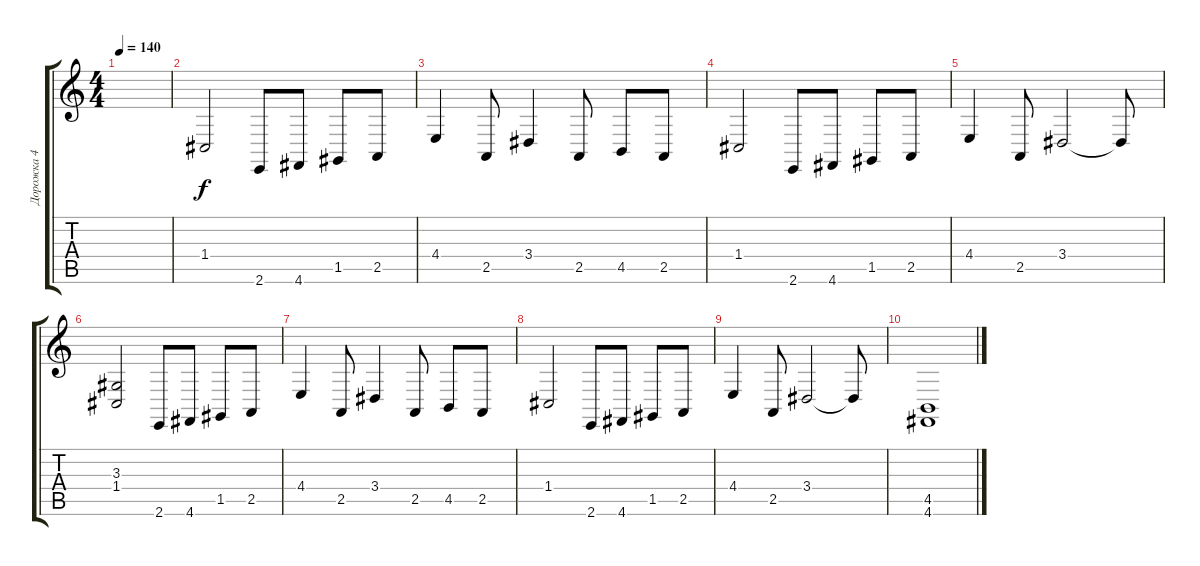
\track ("Дорожка 4" "Дорожка 4") {instrument choiraahs}
\staff {score tabs}
\tuning (D4 A3 F3 C3 G2 D2) {hide}
\ts (4 4)
\tempo 140
\clef g2
\ks c
|
1.4.2 2.6.8 4.6.8 1.5.8 2.5.8 |
4.4.4 2.5.8 3.4.4 2.5.8 4.5.8 2.5.8 |
1.4.2 2.6.8 4.6.8 1.5.8 2.5.8 |
4.4.4 2.5.8 3.4.2 3.4{t}.8 |
(3.3 1.4).2 2.6.8 4.6.8 1.5.8 2.5.8 |
4.4.4 2.5.8 3.4.4 2.5.8 4.5.8 2.5.8 |
1.4.2 2.6.8 4.6.8 1.5.8 2.5.8 |
4.4.4 2.5.8 3.4.2 3.4{t}.8 |
(4.5 4.6).1
